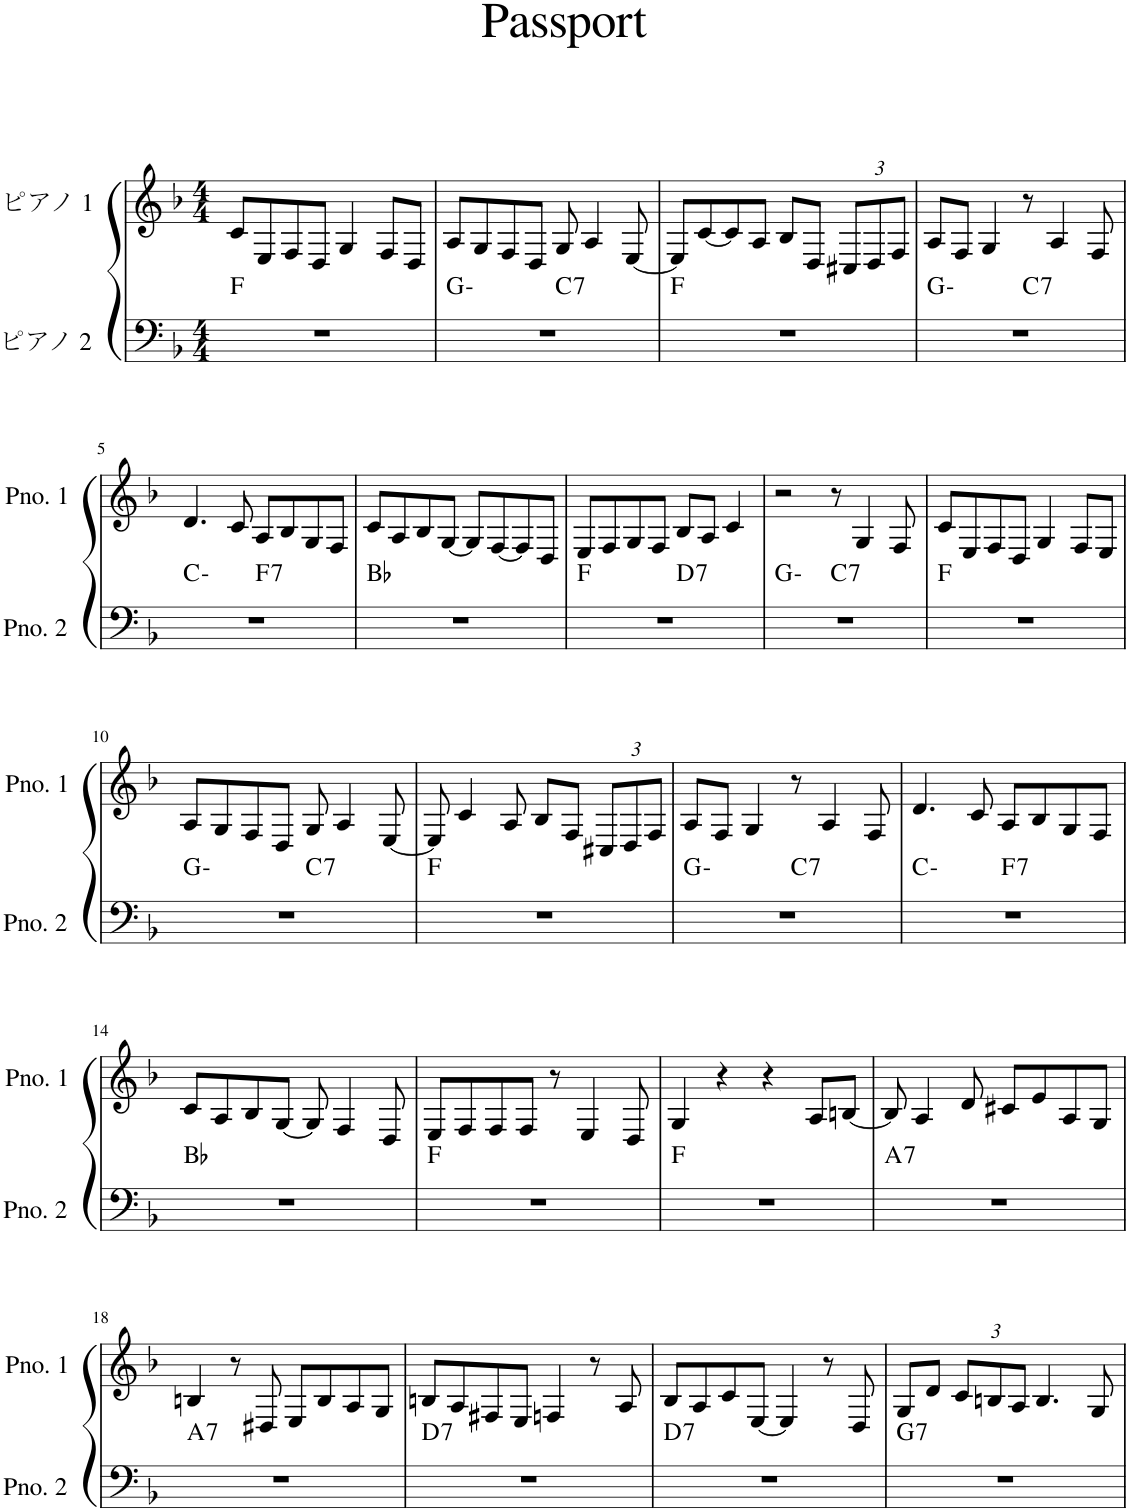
**kern	**harte	**kern
*part2	*part2	*part1
*staff2	*	*staff1
*I"ピアノ 2	*	*I"ピアノ 1
*clefF4	*	*clefG2
*k[b-]	*	*k[b-]
*M4/4	*	*M4/4
=1	=1	=1
1r	F:maj	8c/L
.	.	8E/
.	.	8F/
.	.	8D/J
.	.	4G/
.	.	8F/L
.	.	8D/J
=2	=2	=2
*^	*	*
1r	2ryy	G:min	8A/L
.	.	.	8G/
.	.	.	8F/
.	.	.	8D/J
!	!	!LO:H:kt=7	!
.	2ryy	C:7	8G/
.	.	.	4A/
.	.	.	[8E/
*v	*v	*	*
=3	=3	=3
1r	F:maj	8E/L]
.	.	[8c/
.	.	8c/]
.	.	8A/J
.	.	8B-/L
.	.	8D/J
*	*	*Xbrackettup
.	.	12C#X/L
.	.	12D/
.	.	12F/J
=4	=4	=4
*^	*	*
1r	2ryy	G:min	8A/L
.	.	.	8F/J
.	.	.	4G/
!	!	!LO:H:kt=7	!
.	2ryy	C:7	8r
.	.	.	4A/
.	.	.	8F/
!!LO:LB:g=z
=5	=5	=5	=5
1r	2ryy	C:min	4.d/
.	.	.	8c/
!	!	!LO:H:kt=7	!
.	2ryy	F:7	8A/L
.	.	.	8B-/
.	.	.	8G/
.	.	.	8F/J
*v	*v	*	*
=6	=6	=6
1r	Bb:maj	8c/L
.	.	8A/
.	.	8B-/
.	.	[8G/J
.	.	8G/L]
.	.	[8F/
.	.	8F/]
.	.	8D/J
=7	=7	=7
*^	*	*
1r	2ryy	F:maj	8E/L
.	.	.	8F/
.	.	.	8G/
.	.	.	8F/J
!	!	!LO:H:kt=7	!
.	2ryy	D:7	8B-/L
.	.	.	8A/J
.	.	.	4c/
=8	=8	=8	=8
1r	2ryy	G:min	2r
!	!	!LO:H:kt=7	!
.	2ryy	C:7	8r
.	.	.	4G/
.	.	.	8F/
*v	*v	*	*
=9	=9	=9
1r	F:maj	8c/L
.	.	8E/
.	.	8F/
.	.	8D/J
.	.	4G/
.	.	8F/L
.	.	8E/J
!!LO:LB:g=z
=10	=10	=10
*^	*	*
1r	2ryy	G:min	8A/L
.	.	.	8G/
.	.	.	8F/
.	.	.	8D/J
!	!	!LO:H:kt=7	!
.	2ryy	C:7	8G/
.	.	.	4A/
.	.	.	[8E/
*v	*v	*	*
=11	=11	=11
1r	F:maj	8E/]
.	.	4c/
.	.	8A/
.	.	8B-/L
.	.	8F/J
.	.	12C#X/L
.	.	12D/
.	.	12F/J
=12	=12	=12
*^	*	*
1r	2ryy	G:min	8A/L
.	.	.	8F/J
.	.	.	4G/
!	!	!LO:H:kt=7	!
.	2ryy	C:7	8r
.	.	.	4A/
.	.	.	8F/
=13	=13	=13	=13
1r	2ryy	C:min	4.d/
.	.	.	8c/
!	!	!LO:H:kt=7	!
.	2ryy	F:7	8A/L
.	.	.	8B-/
.	.	.	8G/
.	.	.	8F/J
*v	*v	*	*
!!LO:LB:g=z
=14	=14	=14
1r	Bb:maj	8c/L
.	.	8A/
.	.	8B-/
.	.	[8G/J
.	.	8G/]
.	.	4F/
.	.	8D/
=15	=15	=15
1r	F:maj	8E/L
.	.	8F/
.	.	8F/
.	.	8F/J
.	.	8r
.	.	4E/
.	.	8D/
=16	=16	=16
1r	F:maj	4G/
.	.	4r
.	.	4r
.	.	8A/L
.	.	[8Bn/J
=17	=17	=17
!	!LO:H:kt=7	!
1r	A:7	8B/]
.	.	4A/
.	.	8d/
.	.	8c#X/L
.	.	8e/
.	.	8A/
.	.	8G/J
!!LO:LB:g=z
=18	=18	=18
!	!LO:H:kt=7	!
1r	A:7	4Bn/
.	.	8r
.	.	8D#X/
.	.	8E/L
.	.	8B/
.	.	8A/
.	.	8G/J
=19	=19	=19
!	!LO:H:kt=7	!
1r	D:7	8Bn/L
.	.	8A/
.	.	8F#X/
.	.	8E/J
.	.	4Fn/
.	.	8r
.	.	8A/
=20	=20	=20
!	!LO:H:kt=7	!
1r	D:7	8B-/L
.	.	8A/
.	.	8c/
.	.	[8E/J
.	.	4E/]
.	.	8r
.	.	8D/
=21	=21	=21
!	!LO:H:kt=7	!
1r	G:7	8G/L
.	.	8d/J
.	.	12c/L
.	.	12Bn/
.	.	12A/J
.	.	4.B/
.	.	8G/
=	=	=
*-	*-	*-
